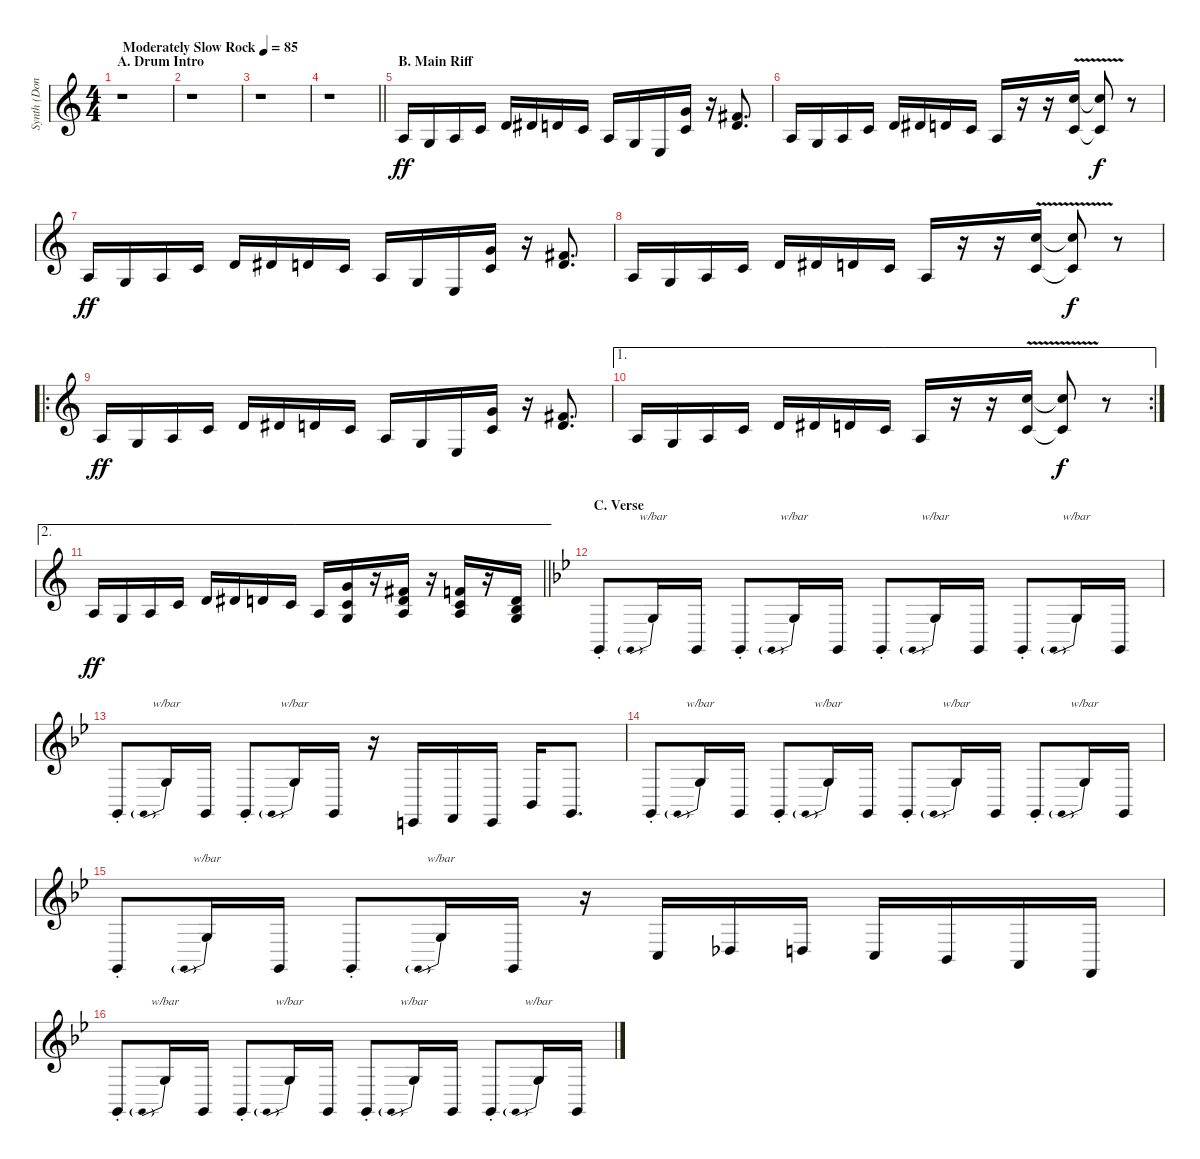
\track ("Synth (Don Airey)" "Synth (Don") {instrument pad3polysynth}
\staff {score}
\tuning (E4 B3 G3 D3 A2 E2) {hide}
\ts (4 4)
\section ("" "A. Drum Intro")
\tempo (85 "Moderately Slow Rock")
\clef g2
\ks aminor
r.1{dy ff instrument pad3polysynth} |
r.1 |
r.1 |
\barLineRight lightlight
r.1 |
\section ("" "B. Main Riff")
7.4.16 5.4.16 7.4.16 5.3.16 7.3.16 8.3.16 7.3.16 5.3.16 7.4.16 5.4.16 7.5.16 (3.1 1.2).16 r.16 (2.1 3.2).8{d} |
7.4.16 5.4.16 7.4.16 5.3.16 7.3.16 8.3.16 7.3.16 5.3.16 7.4.16 r.16 r.16 (8.1{v} 5.3{v}).16 (8.1{t} 5.3{t}).8{dy f} r.8 |
7.4.16{dy ff} 5.4.16 7.4.16 5.3.16 7.3.16 8.3.16 7.3.16 5.3.16 7.4.16 5.4.16 7.5.16 (3.1 1.2).16 r.16 (2.1 3.2).8{d} |
7.4.16 5.4.16 7.4.16 5.3.16 7.3.16 8.3.16 7.3.16 5.3.16 7.4.16 r.16 r.16 (8.1{v} 5.3{v}).16 (8.1{t} 5.3{t}).8{dy f} r.8 |
\ro
7.4.16{dy ff} 5.4.16 7.4.16 5.3.16 7.3.16 8.3.16 7.3.16 5.3.16 7.4.16 5.4.16 7.5.16 (3.1 1.2).16 r.16 (2.1 3.2).8{d} |
\ae 1
\rc 2
7.4.16 5.4.16 7.4.16 5.3.16 7.3.16 8.3.16 7.3.16 5.3.16 7.4.16 r.16 r.16 (8.1{v} 5.3{v}).16 (8.1{t} 5.3{t}).8{dy f} r.8 |
\ae 2
\barLineRight lightlight
7.4.16{dy ff} 5.4.16 7.4.16 5.3.16 7.3.16 8.3.16 7.3.16 5.3.16 7.4.16 (8.2 5.3 5.4).16 r.16 (7.2 7.3 7.4).16 r.16 (6.2 5.3 7.4).16 r.16 (3.2 4.3 5.4).16 |
\section ("" "C. Verse ")
\ks gminor
3.6{st}.8 3.6.16{tbe (predive default 0 24 60 24)} 3.6.16 3.6{st}.8 3.6.16{tbe (predive default 0 24 60 24)} 3.6.16 3.6{st}.8 3.6.16{tbe (predive default 0 24 60 24)} 3.6.16 3.6{st}.8 3.6.16{tbe (predive default 0 24 60 24)} 3.6.16 |
3.6{st}.8 3.6.16{tbe (predive default 0 24 60 24)} 3.6.16 3.6{st}.8 3.6.16{tbe (predive default 0 24 60 24)} 3.6.16 r.16 0.6.16 1.6.16 0.6.16 1.5.16 3.6.8{d} |
3.6{st}.8 3.6.16{tbe (predive default 0 24 60 24)} 3.6.16 3.6{st}.8 3.6.16{tbe (predive default 0 24 60 24)} 3.6.16 3.6{st}.8 3.6.16{tbe (predive default 0 24 60 24)} 3.6.16 3.6{st}.8 3.6.16{tbe (predive default 0 24 60 24)} 3.6.16 |
3.6{st}.8 3.6.16{tbe (predive default 0 24 60 24)} 3.6.16 3.6{st}.8 3.6.16{tbe (predive default 0 24 60 24)} 3.6.16 r.16 3.5.16 4.5.16 5.5.16 3.5.16 1.5.16 0.5.16 1.6.16 |
3.6{st}.8 3.6.16{tbe (predive default 0 24 60 24)} 3.6.16 3.6{st}.8 3.6.16{tbe (predive default 0 24 60 24)} 3.6.16 3.6{st}.8 3.6.16{tbe (predive default 0 24 60 24)} 3.6.16 3.6{st}.8 3.6.16{tbe (predive default 0 24 60 24)} 3.6.16
